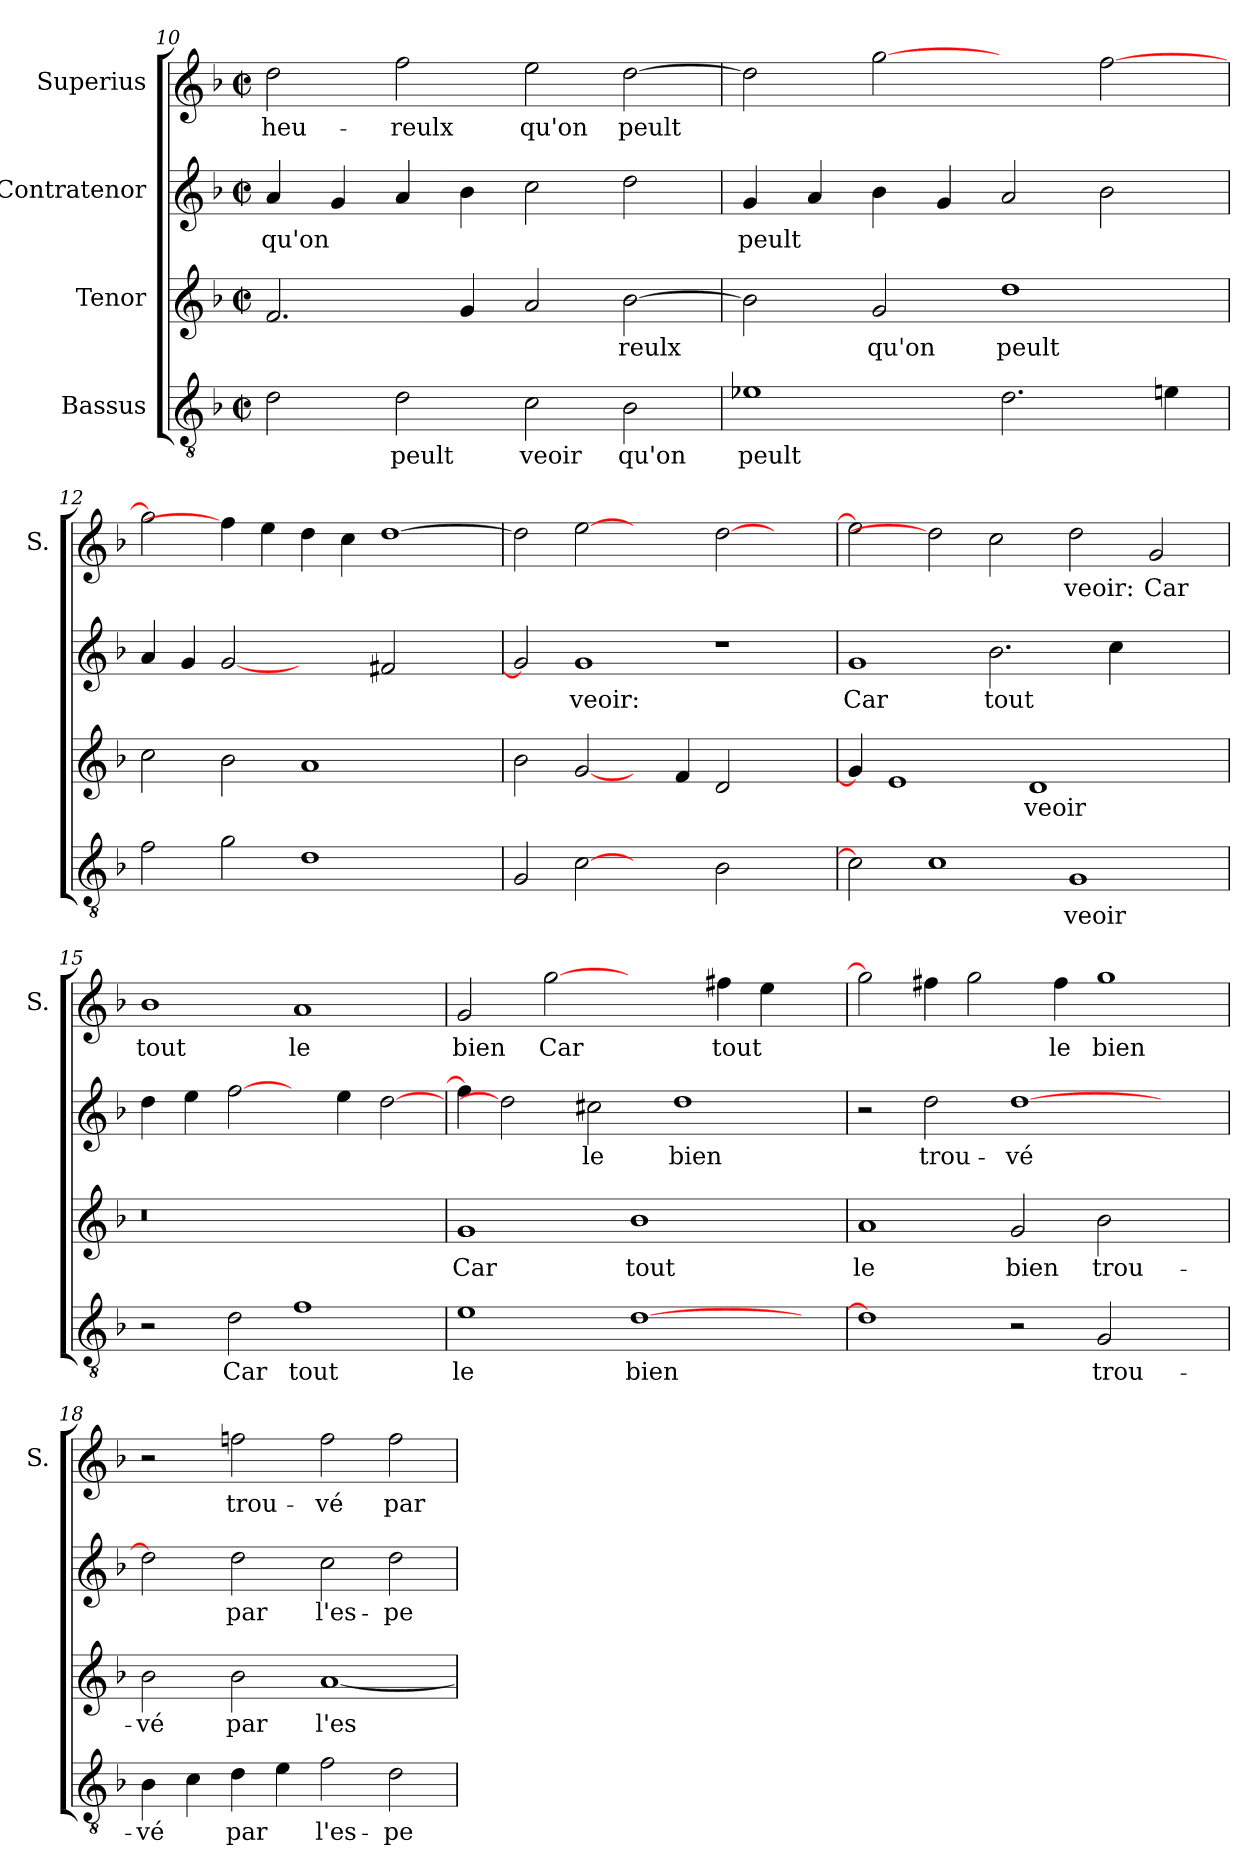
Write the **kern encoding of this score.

**kern	**text	**kern	**text	**kern	**text	**kern	**text
*part4	*part4	*part3	*part3	*part2	*part2	*part1	*part1
*staff4	*staff4	*staff3	*staff3	*staff2	*staff2	*staff1	*staff1
*I"Bassus	*	*I"Tenor	*	*I"Contratenor	*	*I"Superius	*
*	*	*	*	*	*	*I'S.	*
*clefGv2	*	*clefG2	*	*clefG2	*	*clefG2	*
*k[b-]	*	*k[b-]	*	*k[b-]	*	*k[b-]	*
*F:	*	*F:	*	*F:	*	*F:	*
*M2/2	*	*M2/2	*	*M2/2	*	*M2/2	*
*met(c|)	*	*met(c|)	*	*met(c|)	*	*met(c|)	*
=10	=10	=10	=10	=10	=10	=10	=10
2d\	.	2.f/	.	4a/	qu'on	2dd\	-heu-
.	.	.	.	4g/	.	.	.
2d\	peult	.	.	4a/	.	2ff\	-reulx
.	.	4g/	.	4b-\	.	.	.
2c\	veoir	2a/	.	2cc\	.	2ee\	qu'on
2B-\	qu'on	[2b-\	-reulx	2dd\	.	[2dd\	peult
!!LO:LB:g=z
=11	=11	=11	=11	=11	=11	=11	=11
1e-X\	peult	2b-\]	.	4g/	peult	2dd\]	.
.	.	.	.	4a/	.	.	.
.	.	2g/	qu'on	4b-\	.	[2gg\	.
.	.	.	.	4g/	.	.	.
2.d\	.	1dd\	peult	2a/	.	2ryy	.
.	.	.	.	2b-\	.	[2ff\	.
4e\	.	.	.	.	.	.	.
=12	=12	=12	=12	=12	=12	=12	=12
2f\	.	2cc\	.	4a/	.	2gg\]	.
.	.	.	.	4g/	.	.	.
2g\	.	2b-\	.	[2g/	.	4ff\]	.
.	.	.	.	.	.	4ee\	.
1d\	.	1a/	.	2ryy	.	4dd\	.
.	.	.	.	.	.	4cc\	.
.	.	.	.	2f#X/	.	[1dd\	.
2ryy	.	2ryy	.	2ryy	.	.	.
=13	=13	=13	=13	=13	=13	=13	=13
2G/	.	2b-\	.	2g/]	.	2dd\]	.
[2c\	.	[2g/	.	1g/	veoir:	[2ee\	.
2ryy	.	4ryy	.	.	.	2ryy	.
.	.	4f/	.	.	.	.	.
2B-\	.	2d/	.	1r	.	[2dd\	.
2ryy	.	2ryy	.	.	.	2ryy	.
=14	=14	=14	=14	=14	=14	=14	=14
2c\]	.	4g/]	.	1g/	Car	2ee\]	.
.	.	1e/	.	.	.	.	.
1c\	.	.	.	.	.	2dd\]	.
.	.	.	.	2.b-\	tout	2cc\	.
.	.	1d/	veoir	.	.	.	.
1G/	veoir	.	.	.	.	2dd\	veoir:
.	.	.	.	4cc\	.	.	.
.	.	.	.	2ryy	.	2g/	Car
.	.	4ryy	.	.	.	.	.
=15	=15	=15	=15	=15	=15	=15	=15
!	!	!LO:N:vis=0	!	!	!	!	!
2r	.	1r	.	4dd\	.	1b-\	tout
.	.	.	.	4ee\	.	.	.
2d\	Car	.	.	[2ff\	.	.	.
1f\	tout	1ryy	.	4ryy	.	1a/	le
.	.	.	.	4ee\	.	.	.
.	.	.	.	[2dd\	.	.	.
!!LO:PB:g=z
=16	=16	=16	=16	=16	=16	=16	=16
1e\	le	1g/	Car	4ff\]	.	2g/	bien
.	.	.	.	2dd\]	.	.	.
.	.	.	.	.	.	[2gg\	Car
.	.	.	.	2cc#X\	le	.	.
[1d\	bien	1b-\	tout	.	.	2ryy	.
.	.	.	.	1dd\	bien	.	.
.	.	.	.	.	.	4ff#X\	tout
.	.	.	.	.	.	4ee\	.
4ryy	.	4ryy	.	.	.	4ryy	.
=17	=17	=17	=17	=17	=17	=17	=17
1d\]	.	1a/	le	2r	.	2gg\]	.
.	.	.	.	2dd\	trou-	4ff#X\	.
.	.	.	.	.	.	2gg\	.
2r	.	2g/	bien	[1dd\	-vé	.	.
.	.	.	.	.	.	4ff#\	le
2G/	trou-	2b-\	trou-	.	.	1gg\	bien
2ryy	.	2ryy	.	2ryy	.	.	.
=18	=18	=18	=18	=18	=18	=18	=18
4B-\	-vé	2b-\	-vé	2dd\]	.	2r	.
4c\	.	.	.	.	.	.	.
4d\	par	2b-\	par	2dd\	par	2ffn\	trou-
4e\	.	.	.	.	.	.	.
2f\	l'es-	[1a/	l'es-	2cc\	l'es-	2ff\	-vé
2d\	-pe-	.	.	2dd\	-pe-	2ff\	par
=	=	=	=	=	=	=	=
*-	*-	*-	*-	*-	*-	*-	*-
